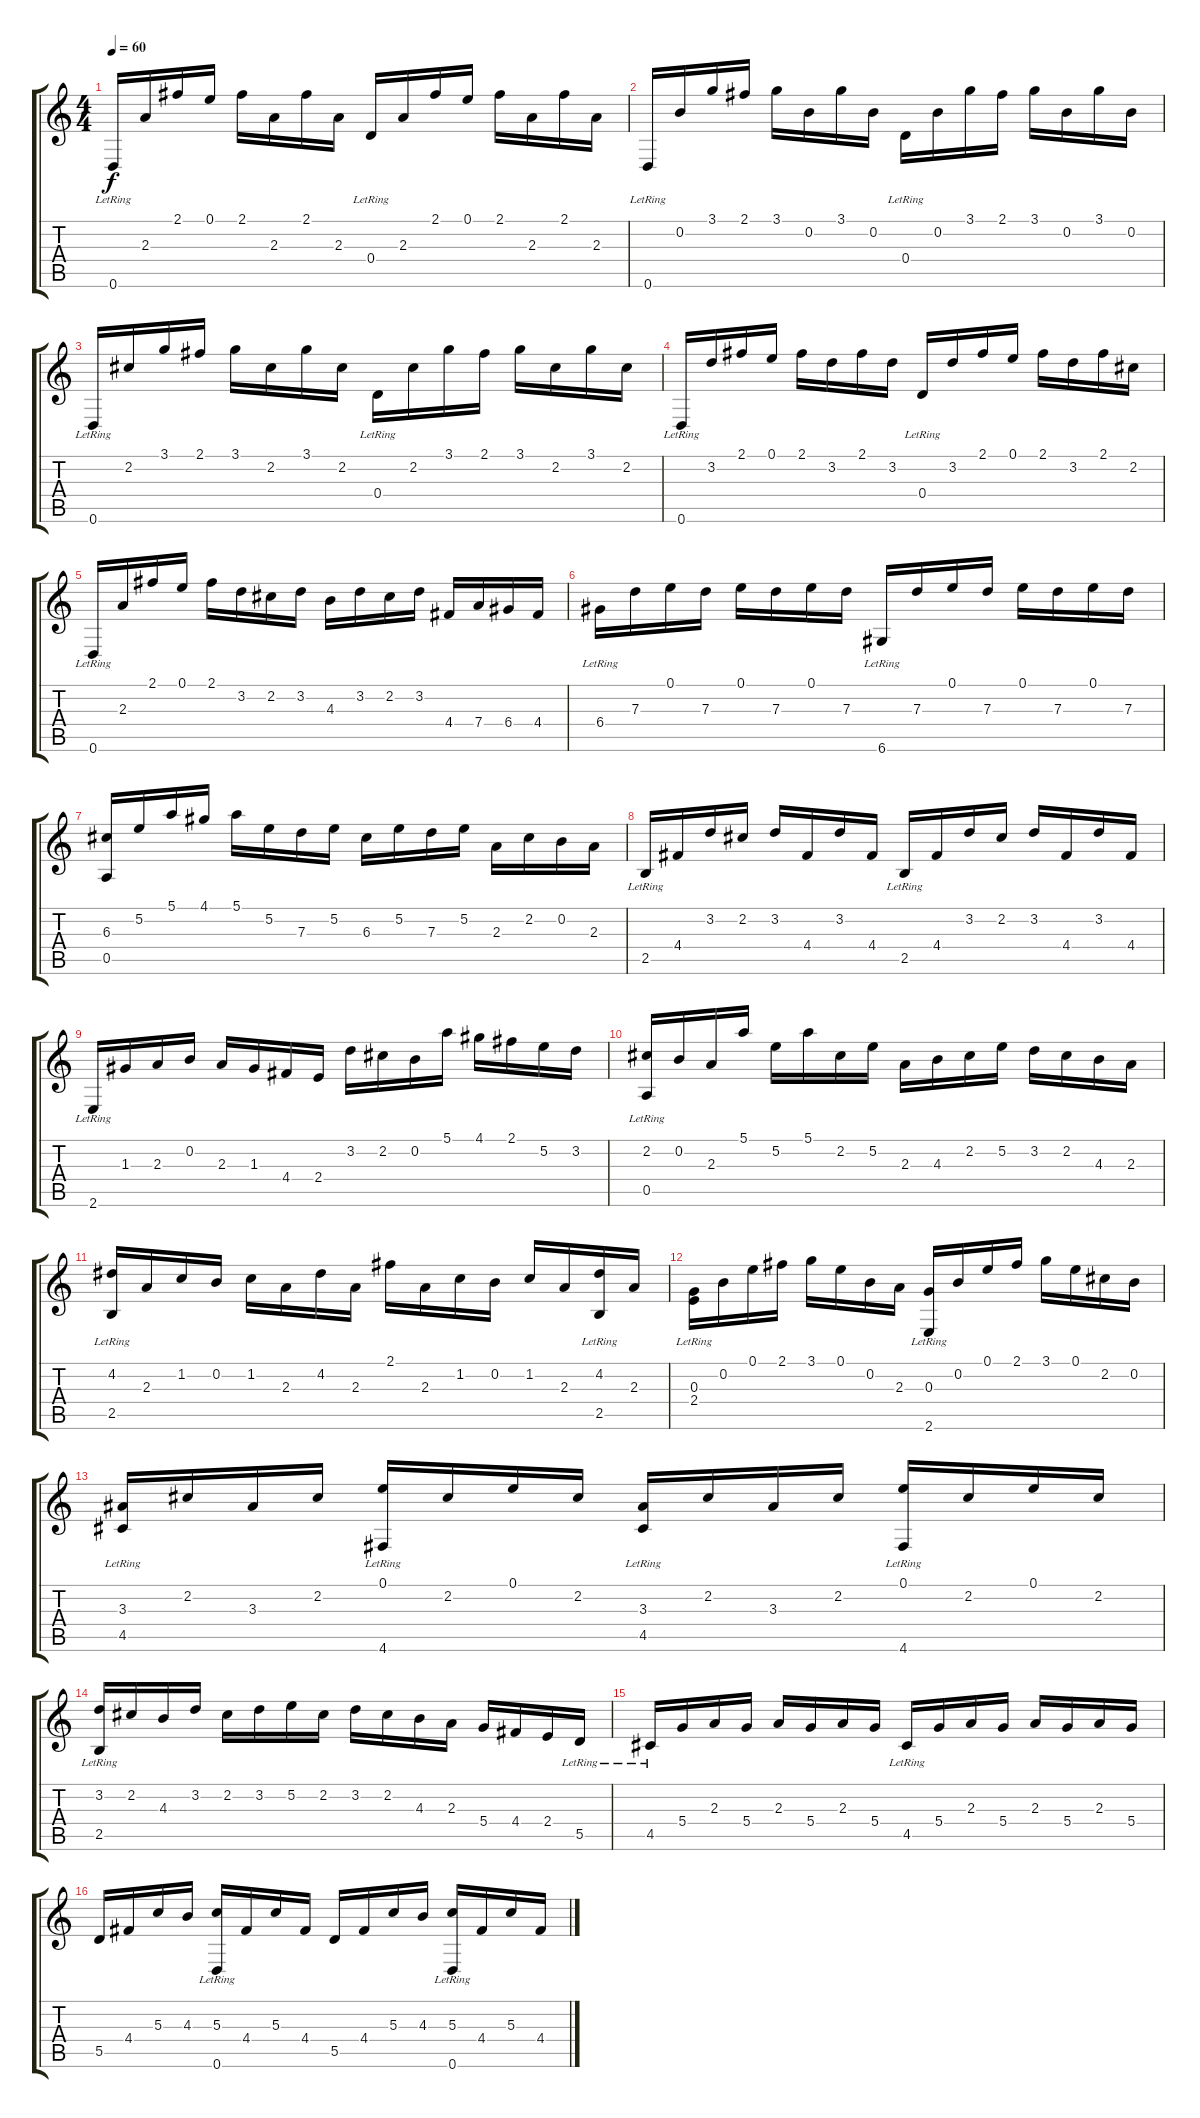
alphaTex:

\track "" {instrument acousticguitarnylon}
\staff {score tabs}
\tuning (E4 B3 G3 D3 A2 D2) {hide}
\ts (4 4)
\tempo 60
\clef g2
\ks c
0.6{lr}.16{dy f instrument acousticguitarnylon} 2.3.16 2.1.16 0.1.16 2.1.16 2.3.16 2.1.16 2.3.16 0.4{lr}.16 2.3.16 2.1.16 0.1.16 2.1.16 2.3.16 2.1.16 2.3.16 |
0.6{lr}.16 0.2.16 3.1.16 2.1.16 3.1.16 0.2.16 3.1.16 0.2.16 0.4{lr}.16 0.2.16 3.1.16 2.1.16 3.1.16 0.2.16 3.1.16 0.2.16 |
0.6{lr}.16 2.2.16 3.1.16 2.1.16 3.1.16 2.2.16 3.1.16 2.2.16 0.4{lr}.16 2.2.16 3.1.16 2.1.16 3.1.16 2.2.16 3.1.16 2.2.16 |
0.6{lr}.16 3.2.16 2.1.16 0.1.16 2.1.16 3.2.16 2.1.16 3.2.16 0.4{lr}.16 3.2.16 2.1.16 0.1.16 2.1.16 3.2.16 2.1.16 2.2.16 |
0.6{lr}.16 2.3.16 2.1.16 0.1.16 2.1.16 3.2.16 2.2.16 3.2.16 4.3.16 3.2.16 2.2.16 3.2.16 4.4.16 7.4.16 6.4.16 4.4.16 |
6.4{lr}.16 7.3.16 0.1.16 7.3.16 0.1.16 7.3.16 0.1.16 7.3.16 6.6{lr}.16 7.3.16 0.1.16 7.3.16 0.1.16 7.3.16 0.1.16 7.3.16 |
(6.3 0.5).16 5.2.16 5.1.16 4.1.16 5.1.16 5.2.16 7.3.16 5.2.16 6.3.16 5.2.16 7.3.16 5.2.16 2.3.16 2.2.16 0.2.16 2.3.16 |
2.5{lr}.16 4.4.16 3.2.16 2.2.16 3.2.16 4.4.16 3.2.16 4.4.16 2.5{lr}.16 4.4.16 3.2.16 2.2.16 3.2.16 4.4.16 3.2.16 4.4.16 |
2.6{lr}.16 1.3.16 2.3.16 0.2.16 2.3.16 1.3.16 4.4.16 2.4.16 3.2.16 2.2.16 0.2.16 5.1.16 4.1.16 2.1.16 5.2.16 3.2.16 |
(2.2 0.5{lr}).16 0.2.16 2.3.16 5.1.16 5.2.16 5.1.16 2.2.16 5.2.16 2.3.16 4.3.16 2.2.16 5.2.16 3.2.16 2.2.16 4.3.16 2.3.16 |
(4.2 2.5{lr}).16 2.3.16 1.2.16 0.2.16 1.2.16 2.3.16 4.2.16 2.3.16 2.1.16 2.3.16 1.2.16 0.2.16 1.2.16 2.3.16 (4.2 2.5{lr}).16 2.3.16 |
(0.3 2.4{lr}).16 0.2.16 0.1.16 2.1.16 3.1.16 0.1.16 0.2.16 2.3.16 (0.3 2.6{lr}).16 0.2.16 0.1.16 2.1.16 3.1.16 0.1.16 2.2.16 0.2.16 |
(3.3 4.5{lr}).16 2.2.16 3.3.16 2.2.16 (0.1 4.6{lr}).16 2.2.16 0.1.16 2.2.16 (3.3 4.5{lr}).16 2.2.16 3.3.16 2.2.16 (0.1 4.6{lr}).16 2.2.16 0.1.16 2.2.16 |
(3.2 2.5{lr}).16 2.2.16 4.3.16 3.2.16 2.2.16 3.2.16 5.2.16 2.2.16 3.2.16 2.2.16 4.3.16 2.3.16 5.4.16 4.4.16 2.4.16 5.5{lr}.16 |
4.5{lr}.16 5.4.16 2.3.16 5.4.16 2.3.16 5.4.16 2.3.16 5.4.16 4.5{lr}.16 5.4.16 2.3.16 5.4.16 2.3.16 5.4.16 2.3.16 5.4.16 |
5.5.16 4.4.16 5.3.16 4.3.16 (5.3 0.6{lr}).16 4.4.16 5.3.16 4.4.16 5.5.16 4.4.16 5.3.16 4.3.16 (5.3 0.6{lr}).16 4.4.16 5.3.16 4.4.16
